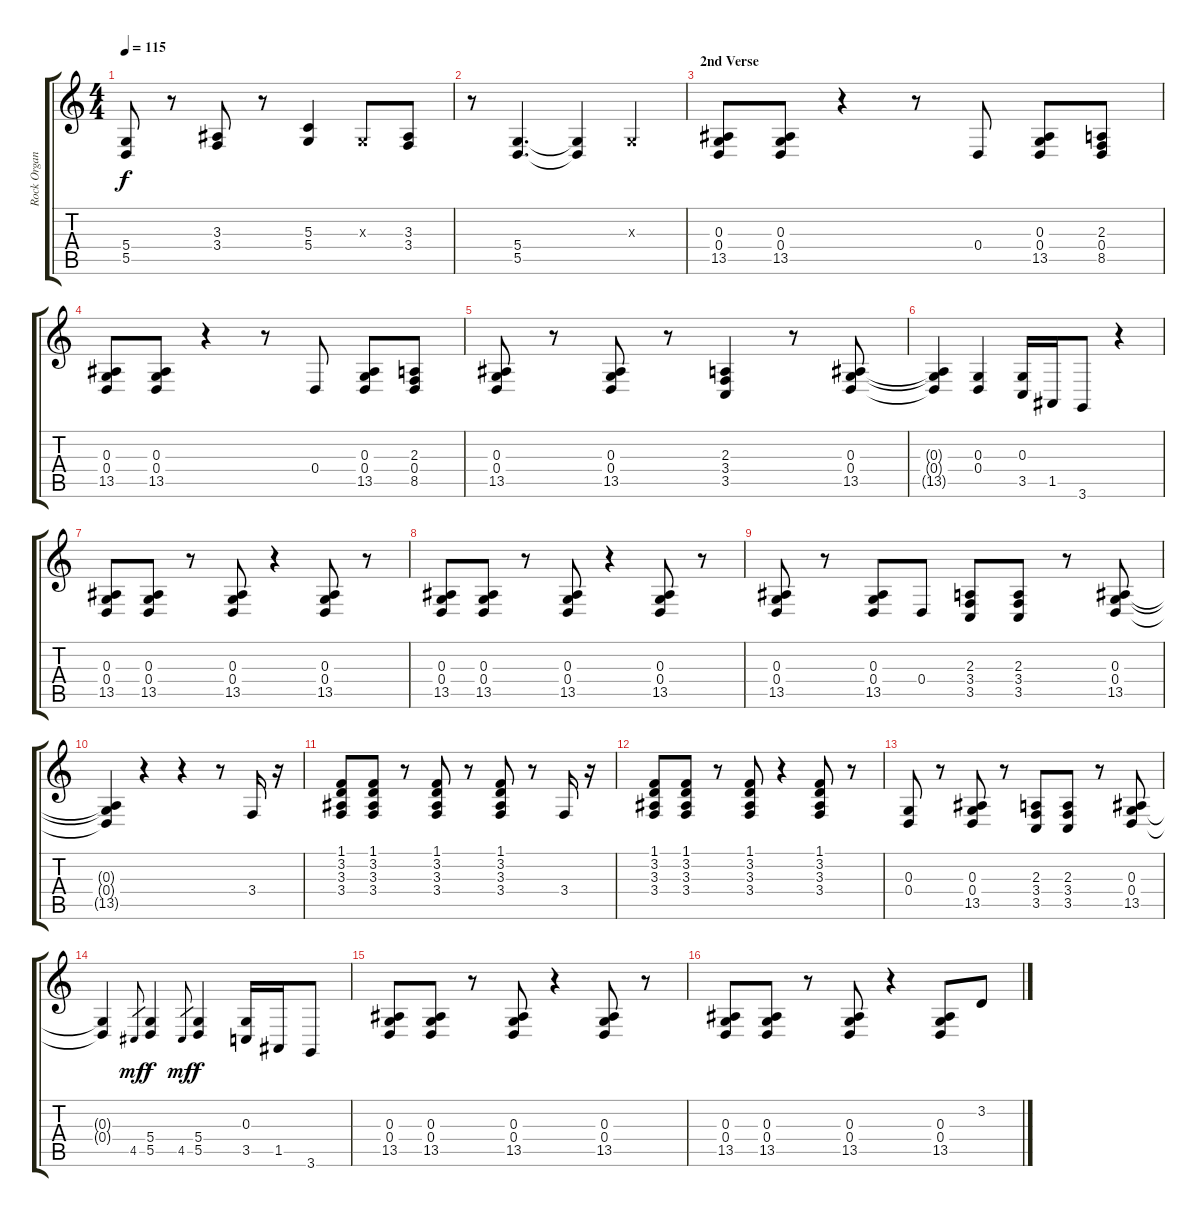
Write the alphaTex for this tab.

\track ("Rock Organ" "Rock Organ") {instrument rockorgan}
\staff {score tabs}
\tuning (E4 B3 G3 D3 A2 E2) {hide}
\ts (4 4)
\tempo 115
\clef g2
\ks c
(5.4 5.5).8{dy f} r.8 (3.3 3.4).8 r.8 (5.3 5.4).4 0.3{x}.8 (3.3 3.4).8 |
r.8 (5.4 5.5).4{d} (5.4{t} 5.5{t}).4 0.3{x}.4 |
\section ("" "2nd Verse")
(0.3 0.4 13.5).8 (0.3 0.4 13.5).8 r.4 r.8 0.4.8 (0.3 0.4 13.5).8 (2.3 0.4 8.5).8 |
(0.3 0.4 13.5).8 (0.3 0.4 13.5).8 r.4 r.8 0.4.8 (0.3 0.4 13.5).8 (2.3 0.4 8.5).8 |
(0.3 0.4 13.5).8 r.8 (0.3 0.4 13.5).8 r.8 (2.3 3.4 3.5).4 r.8 (0.3 0.4 13.5).8 |
(0.3{t} 0.4{t} 13.5{t}).4 (0.3 0.4).4 (0.3 3.5).16 1.5.16 3.6.8 r.4 |
(0.3 0.4 13.5).8 (0.3 0.4 13.5).8 r.8 (0.3 0.4 13.5).8 r.4 (0.3 0.4 13.5).8 r.8 |
(0.3 0.4 13.5).8 (0.3 0.4 13.5).8 r.8 (0.3 0.4 13.5).8 r.4 (0.3 0.4 13.5).8 r.8 |
(0.3 0.4 13.5).8 r.8 (0.3 0.4 13.5).8 0.4.8 (2.3 3.4 3.5).8 (2.3 3.4 3.5).8 r.8 (0.3 0.4 13.5).8 |
(0.3{t} 0.4{t} 13.5{t}).4 r.4 r.4 r.8 3.4.16 r.16 |
(1.1 3.2 3.3 3.4).8 (1.1 3.2 3.3 3.4).8 r.8 (1.1 3.2 3.3 3.4).8 r.8 (1.1 3.2 3.3 3.4).8 r.8 3.4.16 r.16 |
(1.1 3.2 3.3 3.4).8 (1.1 3.2 3.3 3.4).8 r.8 (1.1 3.2 3.3 3.4).8 r.4 (1.1 3.2 3.3 3.4).8 r.8 |
(0.3 0.4).8 r.8 (0.3 0.4 13.5).8 r.8 (2.3 3.4 3.5).8 (2.3 3.4 3.5).8 r.8 (0.3 0.4 13.5).8 |
(0.3{t} 0.4{t}).4 4.5.8{gr dy mf} (5.4 5.5).4{dy f} 4.5.8{gr dy mf} (5.4 5.5).4{dy f} (0.3 3.5).16 1.5.16 3.6.8 |
(0.3 0.4 13.5).8 (0.3 0.4 13.5).8 r.8 (0.3 0.4 13.5).8 r.4 (0.3 0.4 13.5).8 r.8 |
(0.3 0.4 13.5).8 (0.3 0.4 13.5).8 r.8 (0.3 0.4 13.5).8 r.4 (0.3 0.4 13.5).8 3.2.8
